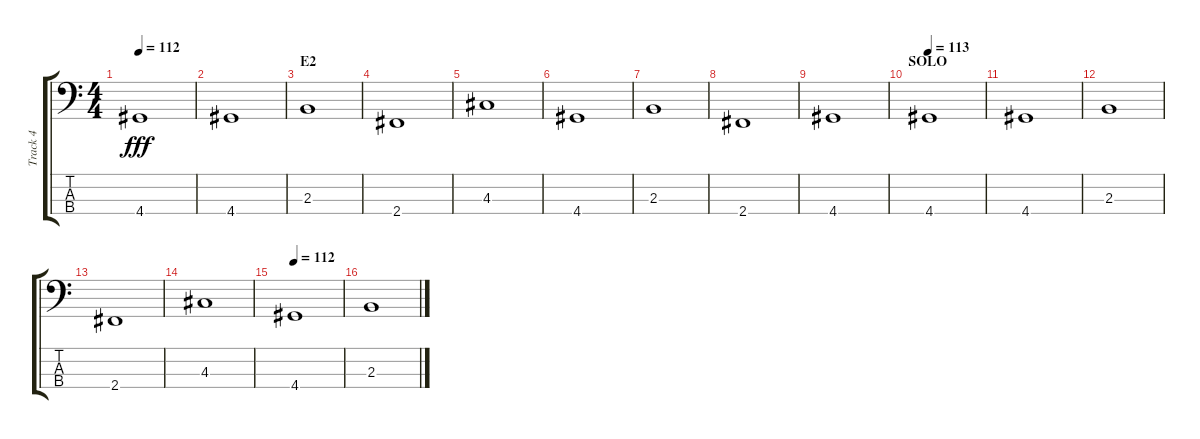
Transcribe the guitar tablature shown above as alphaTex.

\track ("Track 4" "Track 4") {instrument electricbassfinger}
\staff {score tabs}
\tuning (G2 D2 A1 E1) {hide}
\ts (4 4)
\tempo 112
\clef f4
\ks c
4.4.1{dy fff} |
4.4.1 |
\section ("" "E2")
2.3.1 |
2.4.1 |
4.3.1 |
4.4.1 |
2.3.1 |
2.4.1 |
4.4.1 |
\section ("" "SOLO")
\tempo 113
4.4.1 |
4.4.1 |
2.3.1 |
2.4.1 |
4.3.1 |
\tempo 112
4.4.1 |
2.3.1
